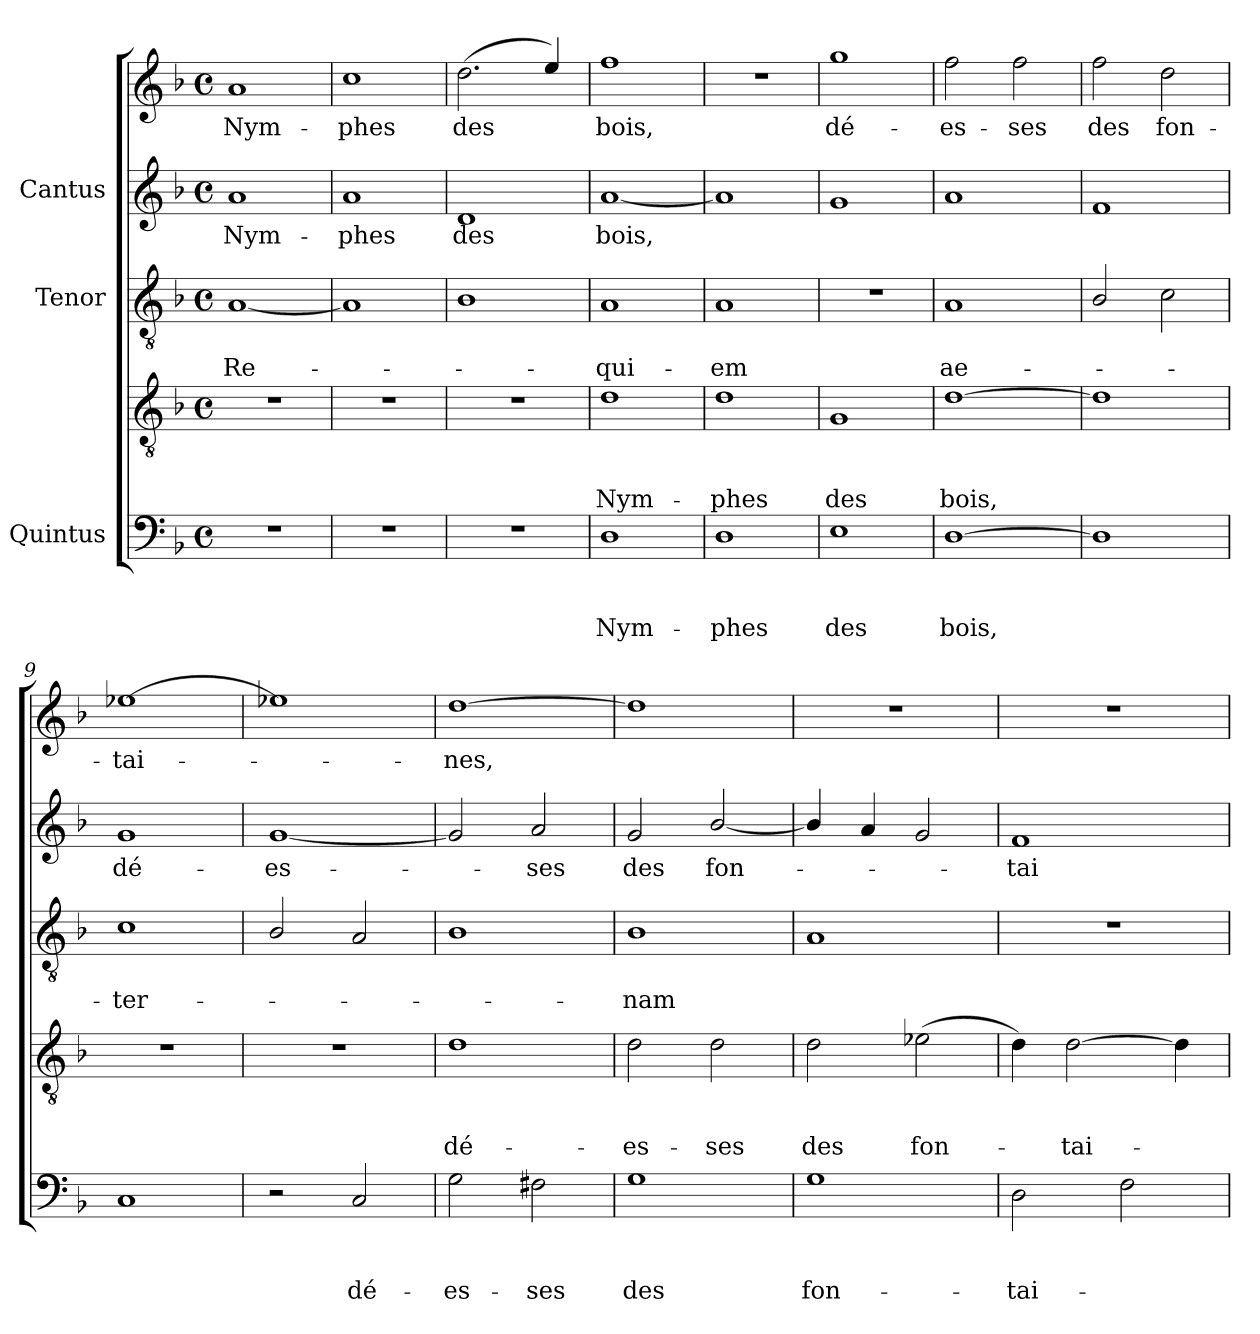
**kern	**text	**text	**text	**kern	**text	**text	**text	**kern	**text	**text	**kern	**text	**kern	**text
*part3	*part3	*part3	*part3	*part3	*part3	*part3	*part3	*part2	*part2	*part2	*part1	*part1	*part1	*part1
*staff5	*staff5	*staff5	*staff5	*staff4	*staff4	*staff4	*staff4	*staff3	*staff3	*staff3	*staff2	*staff2	*staff1	*staff1
*I"Quintus	*	*	*	*	*	*	*	*I"Tenor	*	*	*I"Cantus	*	*	*
*clefF4	*	*	*	*clefGv2	*	*	*	*clefGv2	*	*	*clefG2	*	*clefG2	*
*k[b-]	*	*	*	*k[b-]	*	*	*	*k[b-]	*	*	*k[b-]	*	*k[b-]	*
*F:	*	*	*	*F:	*	*	*	*F:	*	*	*F:	*	*F:	*
*M4/4	*	*	*	*M4/4	*	*	*	*M4/4	*	*	*M4/4	*	*M4/4	*
*met(c)	*	*	*	*met(c)	*	*	*	*met(c)	*	*	*met(c)	*	*met(c)	*
*MM216	*	*	*	*MM216	*	*	*	*MM216	*	*	*MM216	*	*MM216	*
=1	=1	=1	=1	=1	=1	=1	=1	=1	=1	=1	=1	=1	=1	=1
!	!	!	!	!	!	!	!	!	!	!LO:LY:b	!	!LO:LY:b	!	!LO:LY:b
1r	.	.	.	1r	.	.	.	[<1A	.	Re-	1a	-Nym-	1a	Nym-
=2	=2	=2	=2	=2	=2	=2	=2	=2	=2	=2	=2	=2	=2	=2
!	!	!	!	!	!	!	!	!	!	!	!	!LO:LY:b	!	!LO:LY:b
1r	.	.	.	1r	.	.	.	1A]	.	.	1a	phes	1cc	-phes
=3	=3	=3	=3	=3	=3	=3	=3	=3	=3	=3	=3	=3	=3	=3
!	!	!	!	!	!	!	!	!	!	!	!	!LO:LY:b	!	!LO:LY:b
1r	.	.	.	1r	.	.	.	1B-	.	.	1d	des	(>2.dd\	des
.	.	.	.	.	.	.	.	.	.	.	.	.	4ee/)	.
=4	=4	=4	=4	=4	=4	=4	=4	=4	=4	=4	=4	=4	=4	=4
!	!	!	!LO:LY:b	!	!	!	!LO:LY:b	!	!	!LO:LY:b	!	!LO:LY:b	!	!LO:LY:b
1D	.	.	-Nym-	1d	.	.	Nym-	1A	.	-qui-	[<1a	bois,	1ff	bois,
=5	=5	=5	=5	=5	=5	=5	=5	=5	=5	=5	=5	=5	=5	=5
!	!	!	!LO:LY:b	!	!	!	!LO:LY:b	!	!	!LO:LY:b	!	!	!	!
1D	.	.	phes	1d	.	.	-phes	1A	.	-em	1a]	.	1r	.
=6	=6	=6	=6	=6	=6	=6	=6	=6	=6	=6	=6	=6	=6	=6
!	!	!	!LO:LY:b	!	!	!	!LO:LY:b	!	!	!	!	!	!	!LO:LY:b
1E	.	.	des	1G	.	.	des	1r	.	.	1g	.	1gg	dé-
!!LO:LB:g=z
=7	=7	=7	=7	=7	=7	=7	=7	=7	=7	=7	=7	=7	=7	=7
!	!	!	!LO:LY:b	!	!	!	!LO:LY:b	!	!	!LO:LY:b	!	!	!	!LO:LY:b
[>1D	.	.	bois,	[>1d	.	.	bois,	1A	.	ae-	1a	.	2ff\	-es-
!	!	!	!	!	!	!	!	!	!	!	!	!	!	!LO:LY:b
.	.	.	.	.	.	.	.	.	.	.	.	.	2ff\	-ses
!!LO:PB:g=z
=8	=8	=8	=8	=8	=8	=8	=8	=8	=8	=8	=8	=8	=8	=8
!	!	!	!	!	!	!	!	!	!	!	!	!	!	!LO:LY:b
1D]	.	.	.	1d]	.	.	.	2B-/	.	.	1f	.	2ff\	des
!	!	!	!	!	!	!	!	!	!	!	!	!	!	!LO:LY:b
.	.	.	.	.	.	.	.	2c\	.	.	.	.	2dd\	fon-
!!LO:LB:g=z
=9	=9	=9	=9	=9	=9	=9	=9	=9	=9	=9	=9	=9	=9	=9
!	!	!	!	!	!	!	!	!	!	!LO:LY:b	!	!LO:LY:b	!	!LO:LY:b
1C	.	.	.	1r	.	.	.	1c	.	-ter-	1g	-dé-	[>1ee-X	-tai-
!!LO:LB:g=z
=10	=10	=10	=10	=10	=10	=10	=10	=10	=10	=10	=10	=10	=10	=10
!	!	!	!	!	!	!	!	!	!	!	!	!LO:LY:b	!	!
2r	.	.	.	1r	.	.	.	2B-/	.	.	[<1g	-es-	1ee-X]	.
2C/	.	.	dé-	.	.	.	.	2A/	.	.	.	.	.	.
!!LO:PB:g=z
=11	=11	=11	=11	=11	=11	=11	=11	=11	=11	=11	=11	=11	=11	=11
!	!	!	!LO:LY:b	!	!	!	!LO:LY:b	!	!	!	!	!	!	!LO:LY:b
2G\	.	.	-es-	1d	.	.	-dé-	1B-	.	.	2g/]	.	[>1dd	-nes,
!	!	!	!LO:LY:b	!	!	!	!	!	!	!	!	!LO:LY:b	!	!
2F#X\	.	.	-ses	.	.	.	.	.	.	.	2a/	ses	.	.
!!LO:LB:g=z
=12	=12	=12	=12	=12	=12	=12	=12	=12	=12	=12	=12	=12	=12	=12
!	!	!	!LO:LY:b	!	!	!	!LO:LY:b	!	!	!LO:LY:b	!	!LO:LY:b	!	!
1G	.	.	des	2d\	.	.	es-	1B-	.	-nam	2g/	des	1dd]	.
!	!	!	!	!	!	!	!LO:LY:b	!	!	!	!	!LO:LY:b	!	!
.	.	.	.	2d\	.	.	-ses	.	.	.	[<2b-/	fon-	.	.
!!LO:LB:g=z
=13	=13	=13	=13	=13	=13	=13	=13	=13	=13	=13	=13	=13	=13	=13
!	!	!	!LO:LY:b	!	!	!	!LO:LY:b	!	!	!	!	!	!	!
1G	.	.	-fon-	2d\	.	.	des	1A	.	.	4b-/]	.	1r	.
.	.	.	.	.	.	.	.	.	.	.	4a/	.	.	.
!	!	!	!	!	!	!	!LO:LY:b	!	!	!	!	!	!	!
.	.	.	.	(>2e-X\	.	.	fon-	.	.	.	2g/	.	.	.
!!LO:LB:g=z
=14	=14	=14	=14	=14	=14	=14	=14	=14	=14	=14	=14	=14	=14	=14
!	!	!	!LO:LY:b	!	!	!	!	!	!	!	!	!	!	!
2D\	.	.	-tai-	4d\)	.	.	.	1r	.	.	1f	-tai-	1r	.
!	!	!	!	!	!	!	!LO:LY:b	!	!	!	!	!	!	!
.	.	.	.	[>2d\	.	.	-tai-	.	.	.	.	.	.	.
2F\	.	.	.	.	.	.	.	.	.	.	.	.	.	.
.	.	.	.	4d\]	.	.	.	.	.	.	.	.	.	.
=	=	=	=	=	=	=	=	=	=	=	=	=	=	=
*-	*-	*-	*-	*-	*-	*-	*-	*-	*-	*-	*-	*-	*-	*-
